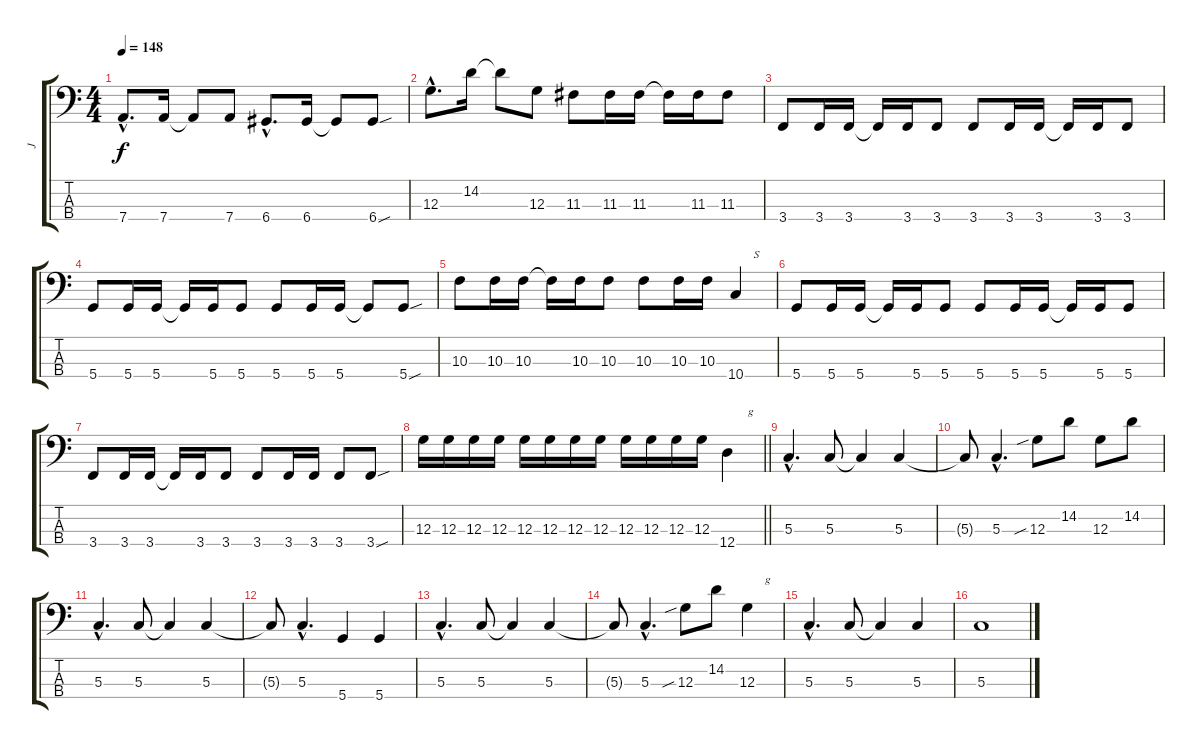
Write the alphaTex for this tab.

\track ("     J" "     J") {instrument electricbasspick}
\staff {score tabs}
\tuning (F2 C2 G1 D1) {hide}
\ts (4 4)
\tempo 148
\clef f4
\ks c
7.4{hac}.8{d dy f} 7.4.16 7.4{t}.8 7.4.8 6.4{hac}.8{d} 6.4.16 6.4{t}.8 6.4{sou}.8 |
12.3{hac}.8{d} 14.2.16 14.2{t}.8 12.3.8 11.3.8 11.3.16 11.3.16 11.3{t}.16 11.3.16 11.3.8 |
3.4.8 3.4.16 3.4.16 3.4{t}.16 3.4.16 3.4.8 3.4.8 3.4.16 3.4.16 3.4{t}.16 3.4.16 3.4.8 |
5.4.8 5.4.16 5.4.16 5.4{t}.16 5.4.16 5.4.8 5.4.8 5.4.16 5.4.16 5.4{t}.8 5.4{sou}.8 |
10.3.8 10.3.16 10.3.16 10.3{t}.16 10.3.16 10.3.8 10.3.8 10.3.16 10.3.16 10.4.4{txt "      S"} |
5.4.8 5.4.16 5.4.16 5.4{t}.16 5.4.16 5.4.8 5.4.8 5.4.16 5.4.16 5.4{t}.16 5.4.16 5.4.8 |
3.4.8 3.4.16 3.4.16 3.4{t}.16 3.4.16 3.4.8 3.4.8 3.4.16 3.4.16 3.4.8 3.4{sou}.8 |
\barLineRight lightlight
12.3.16 12.3.16 12.3.16 12.3.16 12.3.16 12.3.16 12.3.16 12.3.16 12.3.16 12.3.16 12.3.16 12.3.16 12.4.4{txt "       g"} |
5.3{hac}.4{d} 5.3.8 5.3{t}.4 5.3.4 |
5.3{t}.8 5.3{hac}.4{d} 12.3{sib}.8 14.2.8 12.3.8 14.2.8 |
5.3{hac}.4{d} 5.3.8 5.3{t}.4 5.3.4 |
5.3{t}.8 5.3{hac}.4{d} 5.4.4 5.4.4 |
5.3{hac}.4{d} 5.3.8 5.3{t}.4 5.3.4 |
5.3{t}.8 5.3{hac}.4{d} 12.3{sib}.8 14.2.8 12.3.4{txt "      g"} |
5.3{hac}.4{d} 5.3.8 5.3{t}.4 5.3.4 |
5.3.1
